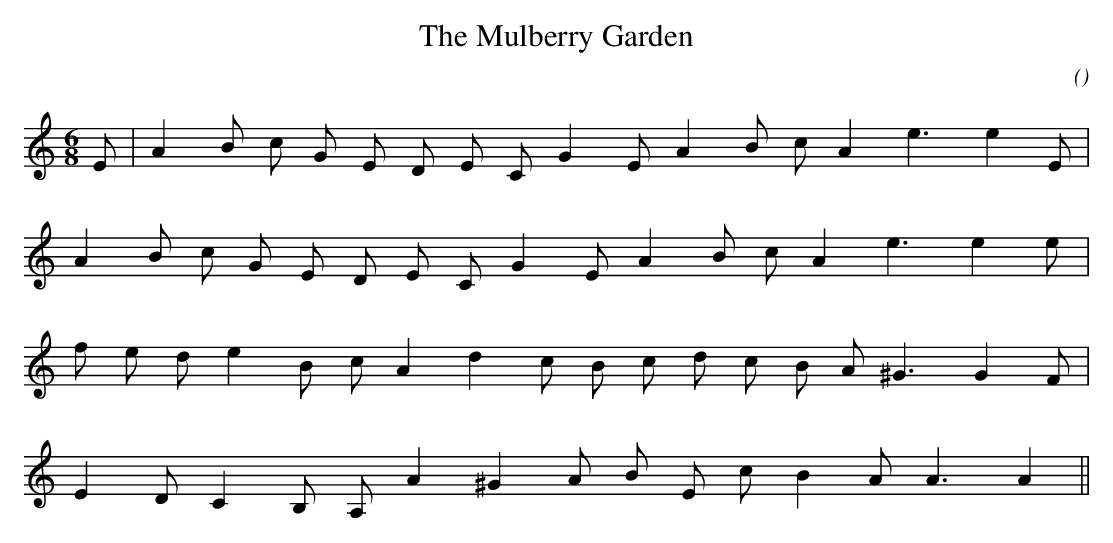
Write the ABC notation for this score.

X:1
T: The Mulberry Garden
C:
O:
M:6/8
K:Am
K:Am
M:6/8
L:1/16
E2 |A4 B2 c2 G2 E2 D2 E2 C2 G4 E2 A4 B2 c2 A4 e6e4 E2 |
A4 B2 c2 G2 E2 D2 E2 C2 G4 E2 A4 B2 c2 A4 e6e4 e2 |
f2 e2 d2 e4 B2 c2 A4 d4 c2 B2 c2 d2 c2 B2 A2 ^G6G4 F2 |
E4 D2 C4 B,2 A,2 A4 ^G4 A2 B2 E2 c2 B4 A2 A6A4 ||
